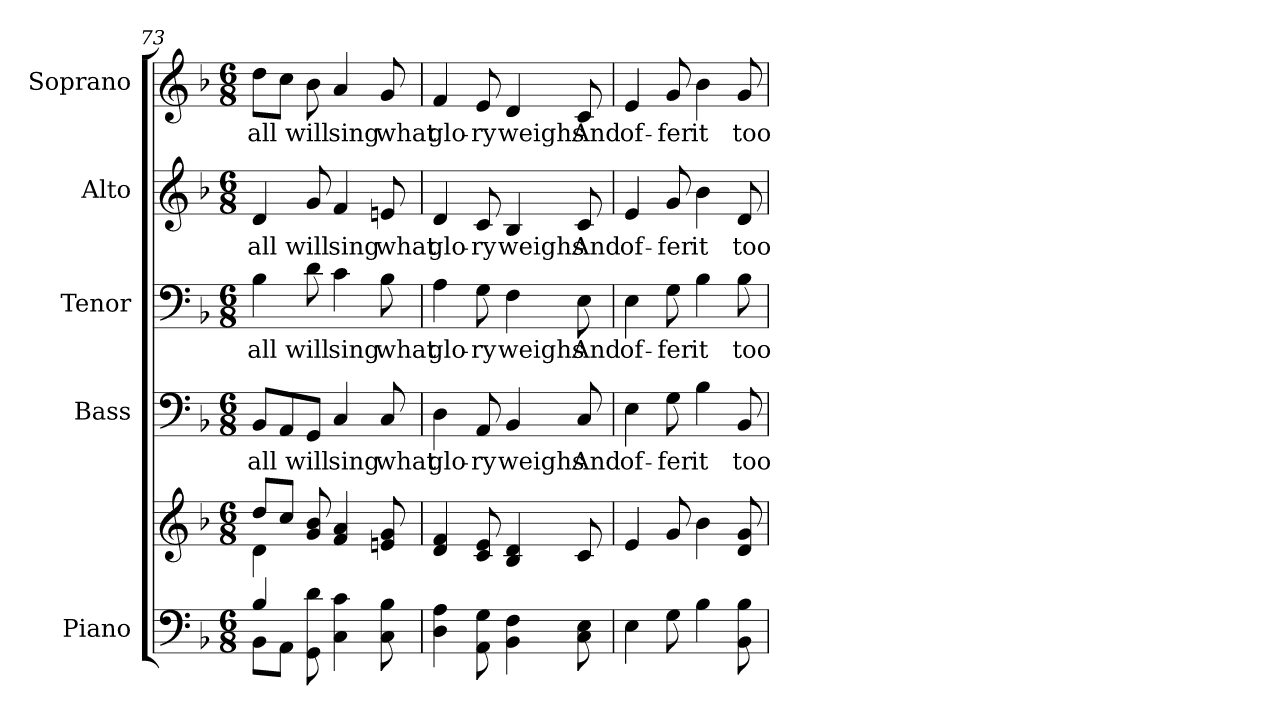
**kern	**kern	**kern	**text	**kern	**text	**kern	**text	**kern	**text
*part5	*part5	*part4	*part4	*part3	*part3	*part2	*part2	*part1	*part1
*staff6	*staff5	*staff4	*staff4	*staff3	*staff3	*staff2	*staff2	*staff1	*staff1
*I"Piano	*	*I"Bass	*	*I"Tenor	*	*I"Alto	*	*I"Soprano	*
*I'Pno.	*	*I'B.	*	*I'T.	*	*I'A.	*	*I'S.	*
*clefF4	*clefG2	*clefF4	*	*clefF4	*	*clefG2	*	*clefG2	*
*k[b-]	*k[b-]	*k[b-]	*	*k[b-]	*	*k[b-]	*	*k[b-]	*
*F:	*F:	*F:	*	*F:	*	*F:	*	*F:	*
*M6/8	*M6/8	*M6/8	*	*M6/8	*	*M6/8	*	*M6/8	*
=73	=73	=73	=73	=73	=73	=73	=73	=73	=73
*^	*^	*	*	*	*	*	*	*	*
!	!	!	!	!	!LO:LY:b:color=#000000	!	!	!	!	!	!
!	!	!	!	!	!	!	!LO:LY:b:color=#000000	!	!	!	!
!	!	!	!	!	!	!	!	!	!LO:LY:b:color=#000000	!	!
!	!	!	!	!	!	!	!	!	!	!	!LO:LY:b:color=#000000
4B-i/	8BB-i\L	8ddi/L	4di\	8BB-i/L	all	4B-i\	all	4di/	all	8ddi\L	all
.	8AAi\J	8cci/J	.	8AAi/	.	.	.	.	.	8cci\J	.
!	!	!	!	!	!LO:LY:b:color=#000000	!	!	!	!	!	!
!	!	!	!	!	!	!	!LO:LY:b:color=#000000	!	!	!	!
!	!	!	!	!	!	!	!	!	!LO:LY:b:color=#000000	!	!
!	!	!	!	!	!	!	!	!	!	!	!LO:LY:b:color=#000000
8GGi\ 8di	8ryy	8gi/ 8b-i	8ryy	8GGi/J	will	8di\	will	8gi/	will	8b-i\	will
!	!	!	!	!	!LO:LY:b:color=#000000	!	!	!	!	!	!
!	!	!	!	!	!	!	!LO:LY:b:color=#000000	!	!	!	!
!	!	!	!	!	!	!	!	!	!LO:LY:b:color=#000000	!	!
!	!	!	!	!	!	!	!	!	!	!	!LO:LY:b:color=#000000
4Ci\ 4ci	4.ryy	4fi/ 4ai	4.ryy	4Ci/	sing	4ci\	sing	4fi/	sing	4ai/	sing
!	!	!	!	!	!LO:LY:b:color=#000000	!	!	!	!	!	!
!	!	!	!	!	!	!	!LO:LY:b:color=#000000	!	!	!	!
!	!	!	!	!	!	!	!	!	!LO:LY:b:color=#000000	!	!
!	!	!	!	!	!	!	!	!	!	!	!LO:LY:b:color=#000000
8Ci\ 8B-i	.	8eni/ 8gi	.	8Ci/	what	8B-i\	what	8eni/	what	8gi/	what
*v	*v	*	*	*	*	*	*	*	*	*	*
*	*v	*v	*	*	*	*	*	*	*	*
!!LO:PB:g=z
=74	=74	=74	=74	=74	=74	=74	=74	=74	=74
!	!	!	!LO:LY:b:color=#000000	!	!	!	!	!	!
!	!	!	!	!	!LO:LY:b:color=#000000	!	!	!	!
!	!	!	!	!	!	!	!LO:LY:b:color=#000000	!	!
!	!	!	!	!	!	!	!	!	!LO:LY:b:color=#000000
4Di\ 4Ai	4di/ 4fi	4Di\	glo-	4Ai\	glo-	4di/	glo-	4fi/	glo-
!	!	!	!LO:LY:b:color=#000000	!	!	!	!	!	!
!	!	!	!	!	!LO:LY:b:color=#000000	!	!	!	!
!	!	!	!	!	!	!	!LO:LY:b:color=#000000	!	!
!	!	!	!	!	!	!	!	!	!LO:LY:b:color=#000000
8AAi\ 8Gi	8ci/ 8ei	8AAi/	-ry	8Gi\	-ry	8ci/	-ry	8ei/	-ry
!	!	!	!LO:LY:b:color=#000000	!	!	!	!	!	!
!	!	!	!	!	!LO:LY:b:color=#000000	!	!	!	!
!	!	!	!	!	!	!	!LO:LY:b:color=#000000	!	!
!	!	!	!	!	!	!	!	!	!LO:LY:b:color=#000000
4BB-i\ 4Fi	4B-i/ 4di	4BB-i/	weighs	4Fi\	weighs	4B-i/	weighs	4di/	weighs
!	!	!	!LO:LY:b:color=#000000	!	!	!	!	!	!
!	!	!	!	!	!LO:LY:b:color=#000000	!	!	!	!
!	!	!	!	!	!	!	!LO:LY:b:color=#000000	!	!
*	*	*	*	*	*	*	*	*MM100	*
!	!	!	!	!	!	!	!	!	!LO:LY:b:color=#000000
8Ci\ 8Ei	8ci/	8Ci/	And	8Ei\	And	8ci/	And	8ci/	And
=75	=75	=75	=75	=75	=75	=75	=75	=75	=75
!	!	!	!LO:LY:b:color=#000000	!	!	!	!	!	!
!	!	!	!	!	!LO:LY:b:color=#000000	!	!	!	!
!	!	!	!	!	!	!	!LO:LY:b:color=#000000	!	!
!	!	!	!	!	!	!	!	!	!LO:LY:b:color=#000000
4Ei\	4ei/	4Ei\	of-	4Ei\	of-	4ei/	of-	4ei/	of-
!	!	!	!LO:LY:b:color=#000000	!	!	!	!	!	!
!	!	!	!	!	!LO:LY:b:color=#000000	!	!	!	!
!	!	!	!	!	!	!	!LO:LY:b:color=#000000	!	!
!	!	!	!	!	!	!	!	!	!LO:LY:b:color=#000000
8Gi\	8gi/	8Gi\	-fer	8Gi\	-fer	8gi/	-fer	8gi/	-fer
!	!	!	!LO:LY:b:color=#000000	!	!	!	!	!	!
!	!	!	!	!	!LO:LY:b:color=#000000	!	!	!	!
!	!	!	!	!	!	!	!LO:LY:b:color=#000000	!	!
!	!	!	!	!	!	!	!	!	!LO:LY:b:color=#000000
4B-i\	4b-i\	4B-i\	it	4B-i\	it	4b-i\	it	4b-i\	it
!	!	!	!LO:LY:b:color=#000000	!	!	!	!	!	!
!	!	!	!	!	!LO:LY:b:color=#000000	!	!	!	!
!	!	!	!	!	!	!	!LO:LY:b:color=#000000	!	!
!	!	!	!	!	!	!	!	!	!LO:LY:b:color=#000000
8BB-i\ 8B-i	8di/ 8gi	8BB-i/	too	8B-i\	too	8di/	too	8gi/	too
=	=	=	=	=	=	=	=	=	=
*-	*-	*-	*-	*-	*-	*-	*-	*-	*-
